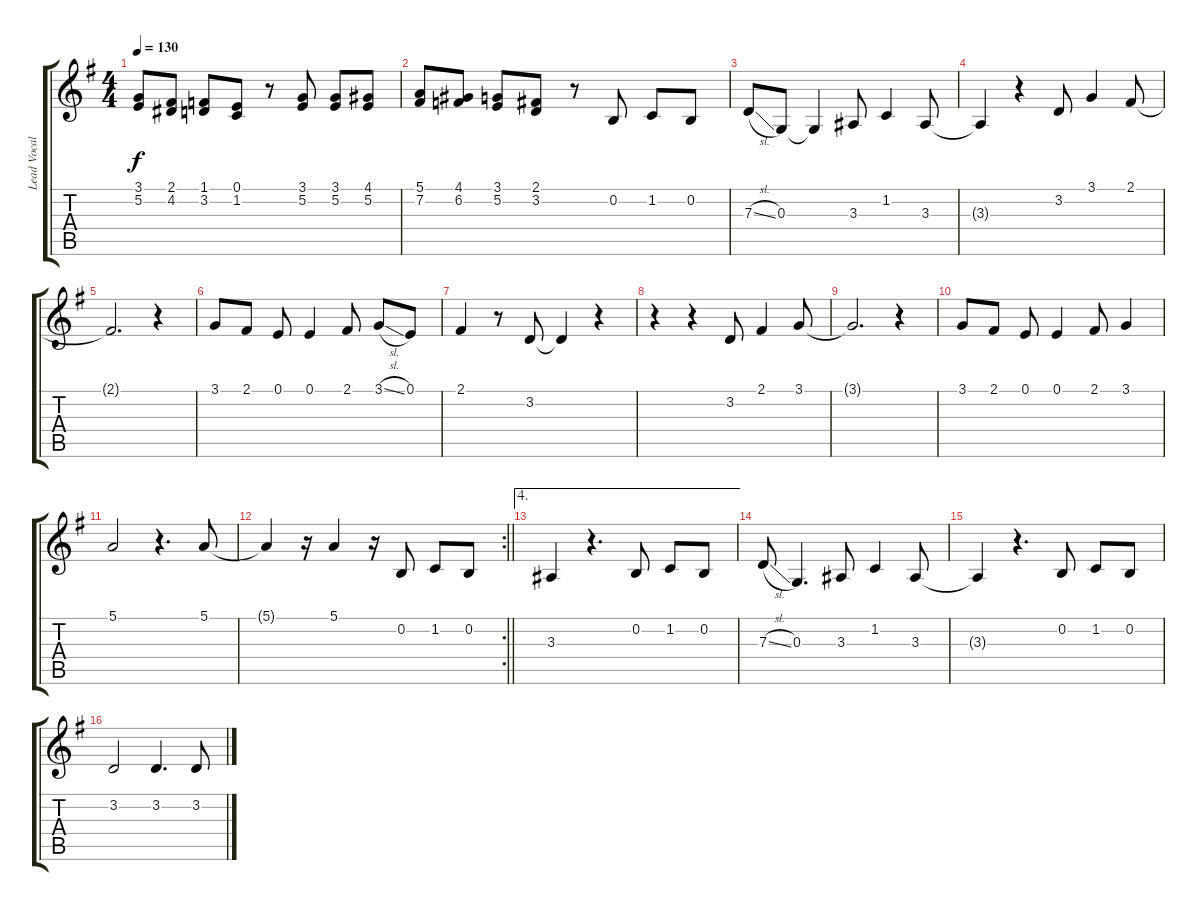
\track ("Lead Vocal" "Lead Vocal") {instrument tenorsax}
\staff {score tabs}
\tuning (E4 B3 G3 D3 A2 E2) {hide}
\ts (4 4)
\tempo 130
\clef g2
\ks g
(3.1 5.2).8{dy f} (2.1 4.2).8 (1.1 3.2).8 (0.1 1.2).8 r.8 (3.1 5.2).8 (3.1 5.2).8 (4.1 5.2).8 |
(5.1 7.2).8 (4.1 6.2).8 (3.1 5.2).8 (2.1 3.2).8 r.8 0.2.8 1.2.8 0.2.8 |
7.3{sl}.8 0.3.8 0.3{t}.4 3.3.8 1.2.4 3.3.8 |
3.3{t}.4 r.4 3.2.8 3.1.4 2.1.8 |
2.1{t}.2{d} r.4 |
3.1.8 2.1.8 0.1.8 0.1.4 2.1.8 3.1{sl}.8 0.1.8 |
2.1.4 r.8 3.2.8 3.2{t}.4 r.4 |
r.4 r.4 3.2.8 2.1.4 3.1.8 |
3.1{t}.2{d} r.4 |
3.1.8 2.1.8 0.1.8 0.1.4 2.1.8 3.1.4 |
5.1.2 r.4{d} 5.1.8 |
\rc 2
\barLineRight lightlight
5.1{t}.4 r.16 5.1.4 r.16 0.2.8 1.2.8 0.2.8 |
\ae 4
3.3.4 r.4{d} 0.2.8 1.2.8 0.2.8 |
7.3{sl}.8 0.3.4{d} 3.3.8 1.2.4 3.3.8 |
3.3{t}.4 r.4{d} 0.2.8 1.2.8 0.2.8 |
3.2.2 3.2.4{d} 3.2.8
